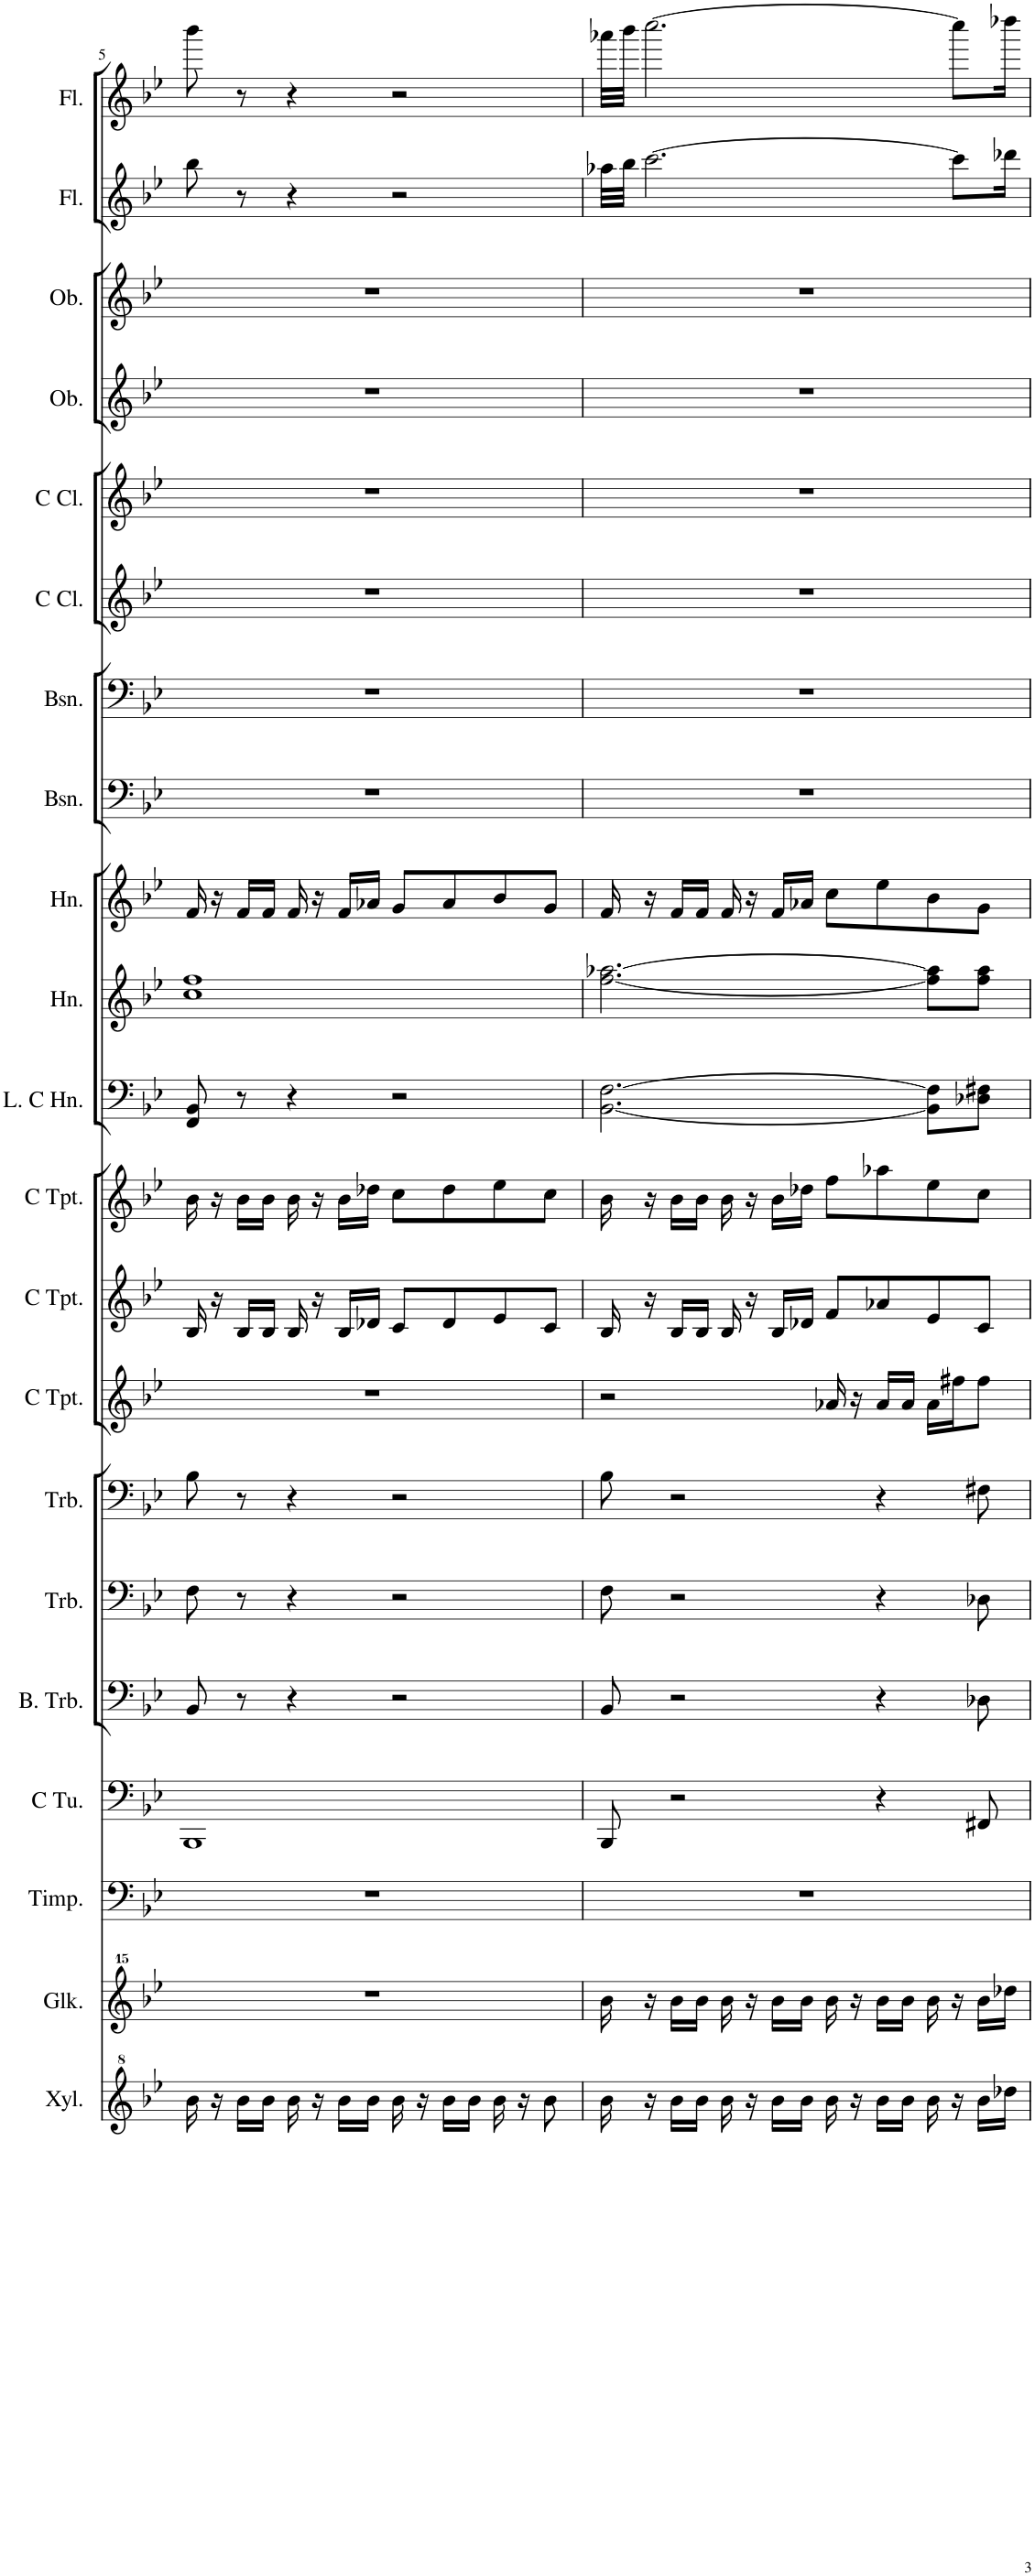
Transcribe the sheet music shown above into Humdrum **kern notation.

**kern	**kern	**kern	**kern	**kern	**kern	**kern	**kern	**kern	**kern	**kern	**kern	**kern	**kern	**kern	**kern	**kern	**kern	**kern	**kern	**kern
*part21	*part20	*part19	*part18	*part17	*part16	*part15	*part14	*part13	*part12	*part11	*part10	*part9	*part8	*part7	*part6	*part5	*part4	*part3	*part2	*part1
*staff21	*staff20	*staff19	*staff18	*staff17	*staff16	*staff15	*staff14	*staff13	*staff12	*staff11	*staff10	*staff9	*staff8	*staff7	*staff6	*staff5	*staff4	*staff3	*staff2	*staff1
*I"Xylophone	*I"Glockenspiel	*I"Timpani	*I"C Tuba	*I"Bass Trombone	*I"Trombone	*I"Trombone	*I"C Trumpet	*I"C Trumpet	*I"C Trumpet	*I"Low C Horn	*I"Horn	*I"Horn	*I"Basson	*I"Basson	*I"C Clarinet	*I"C Clarinet	*I"Oboe	*I"Oboe	*I"Flute	*I"Flute
*I'Xyl.	*I'Glk.	*I'Timp.	*I'C Tu.	*I'B. Trb.	*I'Trb.	*I'Trb.	*I'C Tpt.	*I'C Tpt.	*I'C Tpt.	*I'L. C Hn.	*I'Hn.	*I'Hn.	*I'Bsn.	*I'Bsn.	*I'C Cl.	*I'C Cl.	*I'Ob.	*I'Ob.	*I'Fl.	*I'Fl.
!!LO:PB:g=z
*clefG^2	*clefG^^2	*clefF4	*clefF4	*clefF4	*clefF4	*clefF4	*clefG2	*clefG2	*clefG2	*clefF4	*clefG2	*clefG2	*clefF4	*clefF4	*clefG2	*clefG2	*clefG2	*clefG2	*clefG2	*clefG2
*	*	*	*	*	*	*	*Trd1c2	*Trd1c2	*Trd1c2	*Trd4c7	*Trd4c7	*Trd4c7	*	*	*Trd1c2	*Trd1c2	*	*	*	*
*k[b-e-]	*k[b-e-]	*k[b-e-]	*k[b-e-]	*k[b-e-]	*k[b-e-]	*k[b-e-]	*k[b-e-]	*k[b-e-]	*k[b-e-]	*k[b-e-]	*k[b-e-]	*k[b-e-]	*k[b-e-]	*k[b-e-]	*k[b-e-]	*k[b-e-]	*k[b-e-]	*k[b-e-]	*k[b-e-]	*k[b-e-]
*M4/4	*M4/4	*M4/4	*M4/4	*M4/4	*M4/4	*M4/4	*M4/4	*M4/4	*M4/4	*M4/4	*M4/4	*M4/4	*M4/4	*M4/4	*M4/4	*M4/4	*M4/4	*M4/4	*M4/4	*M4/4
=5	=5	=5	=5	=5	=5	=5	=5	=5	=5	=5	=5	=5	=5	=5	=5	=5	=5	=5	=5	=5
16bb-\	1r	1r	1BBB-	8BB-/	8F\	8B-\	1r	16B-/	16b-\	8FF/ 8BB-/	1cc 1ff	16f/	1r	1r	1r	1r	1r	1r	8bb-\	8bbb-\
16r	.	.	.	.	.	.	.	16r	16r	.	.	16r	.	.	.	.	.	.	.	.
16bb-\LL	.	.	.	8r	8r	8r	.	16B-/LL	16b-\LL	8r	.	16f/LL	.	.	.	.	.	.	8r	8r
16bb-\JJ	.	.	.	.	.	.	.	16B-/JJ	16b-\JJ	.	.	16f/JJ	.	.	.	.	.	.	.	.
16bb-\	.	.	.	4r	4r	4r	.	16B-/	16b-\	4r	.	16f/	.	.	.	.	.	.	4r	4r
16r	.	.	.	.	.	.	.	16r	16r	.	.	16r	.	.	.	.	.	.	.	.
16bb-\LL	.	.	.	.	.	.	.	16B-/LL	16b-\LL	.	.	16f/LL	.	.	.	.	.	.	.	.
16bb-\JJ	.	.	.	.	.	.	.	16d-X/JJ	16dd-X\JJ	.	.	16a-X/JJ	.	.	.	.	.	.	.	.
16bb-\	.	.	.	2r	2r	2r	.	8c/L	8cc\L	2r	.	8g/L	.	.	.	.	.	.	2r	2r
16r	.	.	.	.	.	.	.	.	.	.	.	.	.	.	.	.	.	.	.	.
16bb-\LL	.	.	.	.	.	.	.	8d-/	8dd-\	.	.	8a-/	.	.	.	.	.	.	.	.
16bb-\JJ	.	.	.	.	.	.	.	.	.	.	.	.	.	.	.	.	.	.	.	.
16bb-\	.	.	.	.	.	.	.	8e-/	8ee-\	.	.	8b-/	.	.	.	.	.	.	.	.
16r	.	.	.	.	.	.	.	.	.	.	.	.	.	.	.	.	.	.	.	.
8bb-\	.	.	.	.	.	.	.	8c/J	8cc\J	.	.	8g/J	.	.	.	.	.	.	.	.
=6	=6	=6	=6	=6	=6	=6	=6	=6	=6	=6	=6	=6	=6	=6	=6	=6	=6	=6	=6	=6
16bb-\	16bbb-\	1r	8BBB-/	8BB-/	8F\	8B-\	2r	16B-/	16b-\	[2.BB-\ [2.F\	[2.ff\ [2.aa-X\	16f/	1r	1r	1r	1r	1r	1r	32aa-X\LLL	32aaa-X\LLL
.	.	.	.	.	.	.	.	.	.	.	.	.	.	.	.	.	.	.	32bb-\JJJ	32bbb-\JJJ
16r	16r	.	.	.	.	.	.	16r	16r	.	.	16r	.	.	.	.	.	.	[2.ccc\	[2.cccc\
16bb-\LL	16bbb-\LL	.	2r	2r	2r	2r	.	16B-/LL	16b-\LL	.	.	16f/LL	.	.	.	.	.	.	.	.
16bb-\JJ	16bbb-\JJ	.	.	.	.	.	.	16B-/JJ	16b-\JJ	.	.	16f/JJ	.	.	.	.	.	.	.	.
16bb-\	16bbb-\	.	.	.	.	.	.	16B-/	16b-\	.	.	16f/	.	.	.	.	.	.	.	.
16r	16r	.	.	.	.	.	.	16r	16r	.	.	16r	.	.	.	.	.	.	.	.
16bb-\LL	16bbb-\LL	.	.	.	.	.	.	16B-/LL	16b-\LL	.	.	16f/LL	.	.	.	.	.	.	.	.
16bb-\JJ	16bbb-\JJ	.	.	.	.	.	.	16d-X/JJ	16dd-X\JJ	.	.	16a-X/JJ	.	.	.	.	.	.	.	.
16bb-\	16bbb-\	.	.	.	.	.	16a-X/	8f/L	8ff\L	.	.	8cc\L	.	.	.	.	.	.	.	.
16r	16r	.	.	.	.	.	16r	.	.	.	.	.	.	.	.	.	.	.	.	.
16bb-\LL	16bbb-\LL	.	4r	4r	4r	4r	16a-/LL	8a-X/	8aa-X\	.	.	8ee-\	.	.	.	.	.	.	.	.
16bb-\JJ	16bbb-\JJ	.	.	.	.	.	16a-/JJ	.	.	.	.	.	.	.	.	.	.	.	.	.
16bb-\	16bbb-\	.	.	.	.	.	16a-\LL	8e-/	8ee-\	8BB-\] 8F\]L	8ff\] 8aa-\]L	8b-\	.	.	.	.	.	.	.	.
16r	16r	.	.	.	.	.	16ff#X\J	.	.	.	.	.	.	.	.	.	.	.	8ccc\L]	8cccc\L]
16bb-\LL	16bbb-\LL	.	8FF#X/	8D-X\	8D-X\	8F#X\	8ff#\J	8c/J	8cc\J	8D-X\ 8F#X\J	8ff\ 8aa-\J	8g\J	.	.	.	.	.	.	.	.
16ddd-X\JJ	16dddd-X\JJ	.	.	.	.	.	.	.	.	.	.	.	.	.	.	.	.	.	16ddd-X\Jk	16dddd-X\Jk
=	=	=	=	=	=	=	=	=	=	=	=	=	=	=	=	=	=	=	=	=
*-	*-	*-	*-	*-	*-	*-	*-	*-	*-	*-	*-	*-	*-	*-	*-	*-	*-	*-	*-	*-
